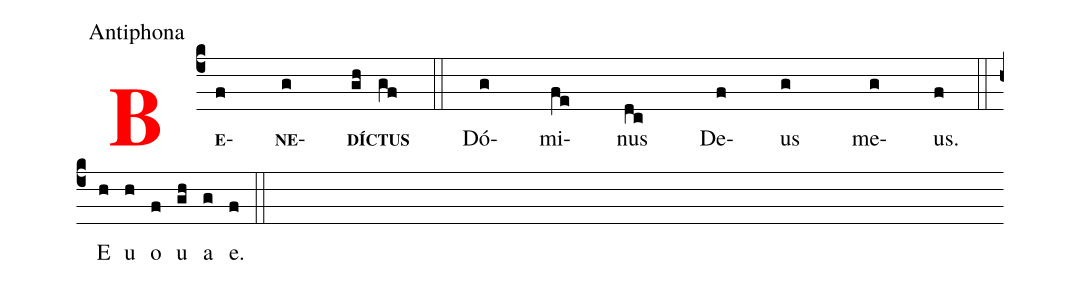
office-part: Antiphona;
%%
<v>\bf\textcolor{red}{B}</v><v>\bf\scriptsize{E}</v>(c4f)<v>\bf\scriptsize{NE}</v>(g)<v>\bf\scriptsize{DÍ}</v>(gh)<v>\bf\scriptsize{CTUS}</v>(gf)
(::) Dó(g)mi(fe)nus(dc) De(f)us(g) me(g)us.(f)  (::) (z) E(h) u(h) o(f) u(gh) a(g) e.(f) (::)
